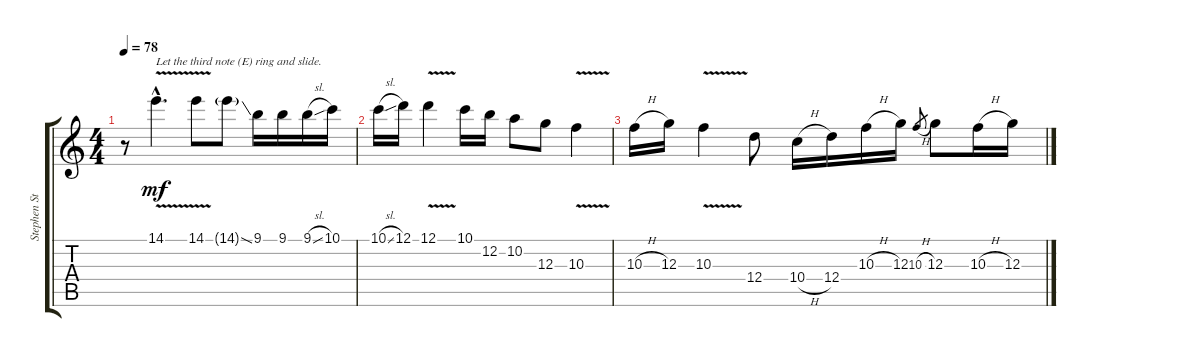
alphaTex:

\track ("Stephen Stills" "Stephen St") {instrument distortionguitar}
\staff {score tabs}
\tuning (D4 B3 G3 D3 A2 D2) {hide}
\ts (4 4)
\tempo 78
\clef g2
\ks c
r.8{dy mf} 14.1{v hac}.4{d txt "Let the third note (E) ring and slide."} 14.1{v}.8 14.1{ss g}.8 9.1.16 9.1.16 9.1{sl}.16 10.1.16 |
10.1{sl}.16 12.1.16 12.1{v}.4 10.1.16 12.2.16 10.2.8 12.3.8 10.3{v}.4 |
10.3{h}.16 12.3.16 10.3{v}.4 12.4.8 10.4{h}.16 12.4.16 10.3{h}.16 12.3.16 10.3{h}.8{gr} 12.3.8 10.3{h}.16 12.3.16
